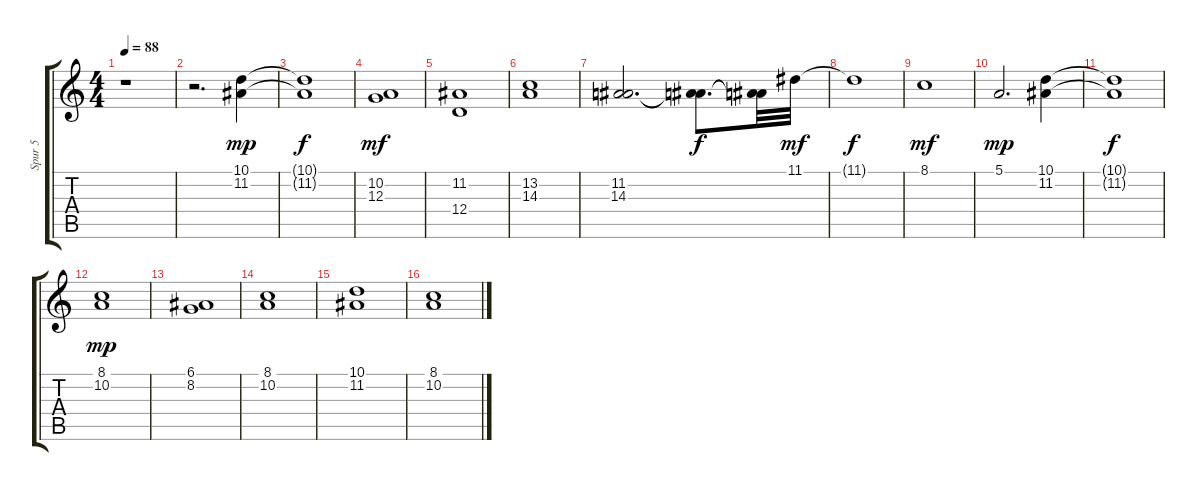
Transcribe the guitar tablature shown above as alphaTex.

\track ("Spur 5" "Spur 5") {instrument synthvoice}
\staff {score tabs}
\tuning (E4 B3 G3 D3 A2 E2) {hide}
\ts (4 4)
\tempo 88
\clef g2
\ks c
r.1{dy f} |
r.2{d} (10.1 11.2).4{dy mp} |
(10.1{t} 11.2{t}).1{dy f} |
(10.2 12.3).1{dy mf} |
(11.2 12.4).1 |
(13.2 14.3).1 |
(11.2 14.3).2{d} (11.2{t} 14.3{t}).8{d dy f} (11.2{t} 14.3{t}).32 11.1.32{dy mf} |
11.1{t}.1{dy f} |
8.1.1{dy mf} |
5.1.2{d dy mp} (10.1 11.2).4 |
(10.1{t} 11.2{t}).1{dy f} |
(8.1 10.2).1{dy mp} |
(6.1 8.2).1 |
(8.1 10.2).1 |
(10.1 11.2).1 |
(8.1 10.2).1
